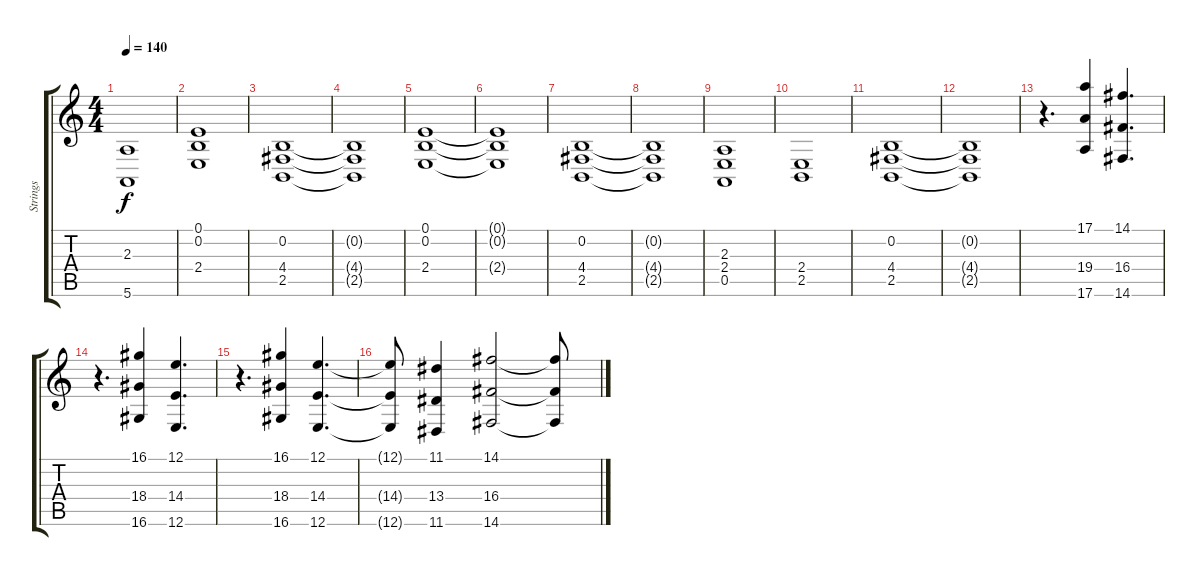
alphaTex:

\track ("Strings" "Strings") {instrument synthstrings2}
\staff {score tabs}
\tuning (E4 B3 G3 D3 A2 E2) {hide}
\ts (4 4)
\tempo 140
\clef g2
\ks c
(2.3 5.6).1{dy f} |
(0.1 0.2 2.4).1 |
(0.2 4.4 2.5).1 |
(0.2{t} 4.4{t} 2.5{t}).1 |
(0.1 0.2 2.4).1 |
(0.1{t} 0.2{t} 2.4{t}).1 |
(0.2 4.4 2.5).1 |
(0.2{t} 4.4{t} 2.5{t}).1 |
(2.3 2.4 0.5).1 |
(2.4 2.5).1 |
(0.2 4.4 2.5).1{volume 3} |
(0.2{t} 4.4{t} 2.5{t}).1 |
r.4{d volume 13} (17.1 19.4 17.6).4 (14.1 16.4 14.6).4{d} |
r.4{d} (16.1 18.4 16.6).4 (12.1 14.4 12.6).4{d} |
r.4{d} (16.1 18.4 16.6).4 (12.1 14.4 12.6).4{d} |
(12.1{t} 14.4{t} 12.6{t}).8 (11.1 13.4 11.6).4 (14.1 16.4 14.6).2 (14.1{t} 16.4{t} 14.6{t}).8
